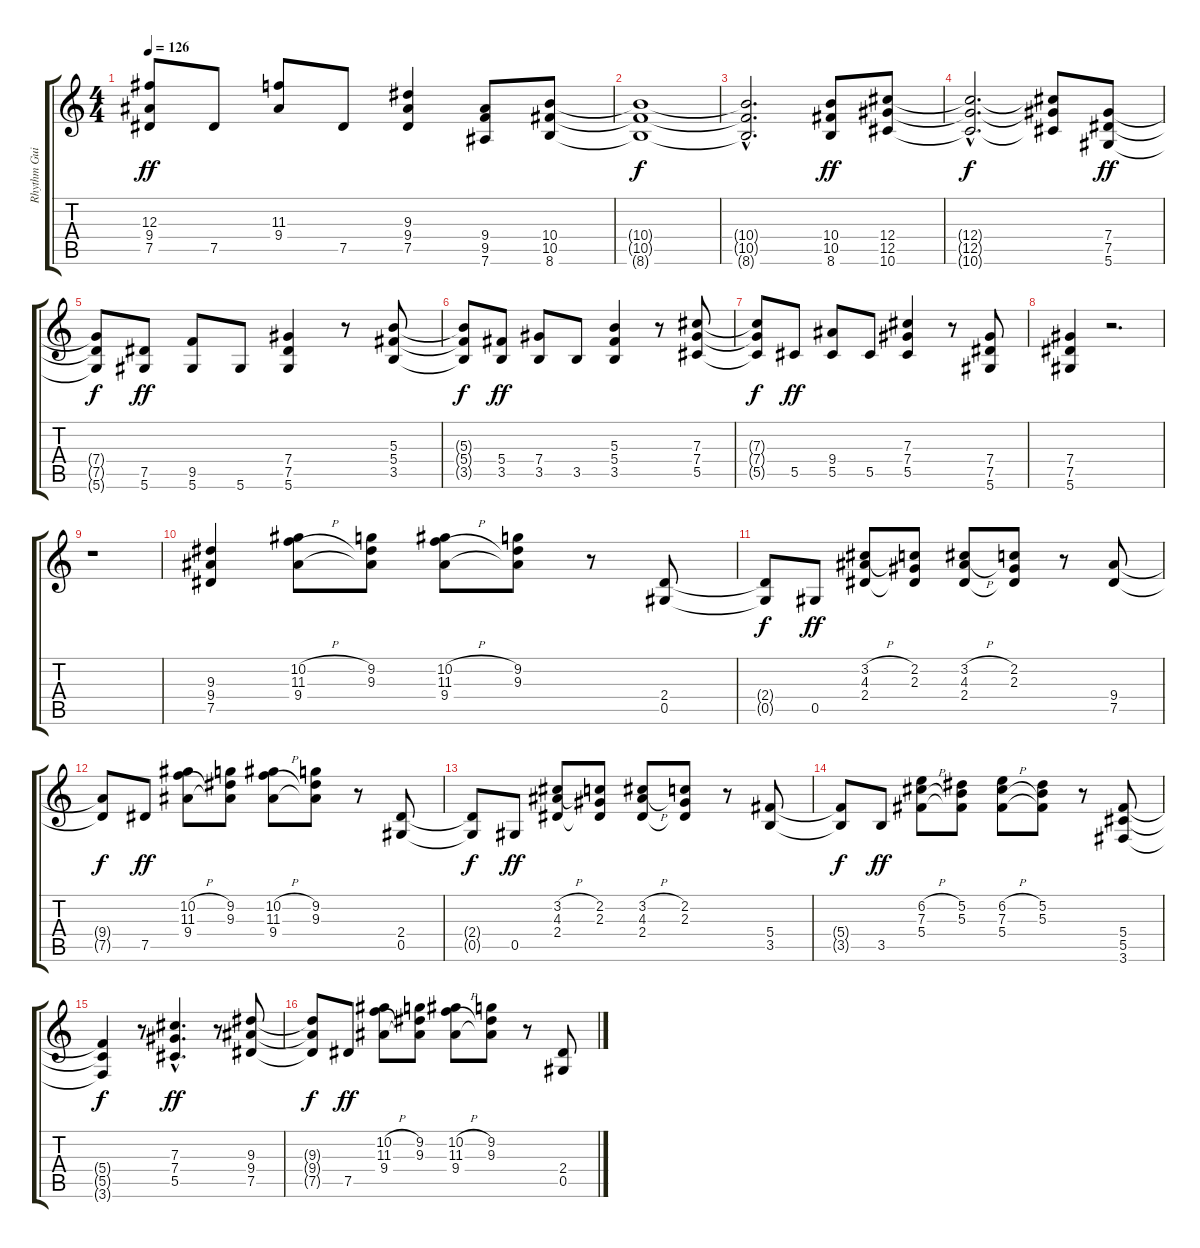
\track ("Rhythm Guitar I" "Rhythm Gui") {instrument overdrivenguitar}
\staff {score tabs}
\tuning (Eb4 Bb3 Gb3 Db3 Ab2 Eb2) {hide}
\ts (4 4)
\tempo 126
\clef g2
\ks c
(12.3 9.4 7.5{t}).8{dy ff} 7.5.8 (11.3 9.4).8 7.5.8 (9.3 9.4 7.5).4 (9.4 9.5 7.6).8 (10.4 10.5 8.6).8 |
(10.4{t} 10.5{t} 8.6{t}).1{dy f} |
(10.4{hac t} 10.5{hac t} 8.6{hac t}).2{d} (10.4 10.5 8.6).8{dy ff} (12.4 12.5 10.6).8 |
(12.4{hac t} 12.5{hac t} 10.6{hac t}).2{d dy f} (12.4{t} 12.5{t} 10.6{t}).8 (7.4 7.5 5.6).8{dy ff} |
(7.4{t} 7.5{t} 5.6{t}).8{dy f} (7.5 5.6).8{dy ff} (9.5 5.6).8 5.6.8 (7.4 7.5 5.6).4 r.8 (5.3 5.4 3.5).8 |
(5.3{t} 5.4{t} 3.5{t}).8{dy f} (5.4 3.5).8{dy ff} (7.4 3.5).8 3.5.8 (5.3 5.4 3.5).4 r.8 (7.3 7.4 5.5).8 |
(7.3{t} 7.4{t} 5.5{t}).8{dy f} 5.5.8{dy ff} (9.4 5.5).8 5.5.8 (7.3 7.4 5.5).4 r.8 (7.4 7.5 5.6).8 |
(7.4 7.5 5.6).4 r.2{d} |
r.1 |
(9.3 9.4 7.5).4 (10.2{h} 11.3{h} 9.4).8 (9.2 9.3 9.4{t}).8 (10.2{h} 11.3{h} 9.4).8 (9.2 9.3 9.4{t}).8 r.8 (2.4 0.5).8 |
(2.4{t} 0.5{t}).8{dy f} 0.5.8{dy ff} (3.2{h} 4.3{h} 2.4).8 (2.2 2.3 2.4{t}).8 (3.2{h} 4.3{h} 2.4).8 (2.2 2.3 2.4{t}).8 r.8 (9.4 7.5).8 |
(9.4{t} 7.5{t}).8{dy f} 7.5.8{dy ff} (10.2{h} 11.3{h} 9.4).8 (9.2 9.3 9.4{t}).8 (10.2{h} 11.3{h} 9.4).8 (9.2 9.3 9.4{t}).8 r.8 (2.4 0.5).8 |
(2.4{t} 0.5{t}).8{dy f} 0.5.8{dy ff} (3.2{h} 4.3{h} 2.4).8 (2.2 2.3 2.4{t}).8 (3.2{h} 4.3{h} 2.4).8 (2.2 2.3 2.4{t}).8 r.8 (5.4 3.5).8 |
(5.4{t} 3.5{t}).8{dy f} 3.5.8{dy ff} (6.2{h} 7.3{h} 5.4).8 (5.2 5.3 5.4{t}).8 (6.2{h} 7.3{h} 5.4).8 (5.2 5.3 5.4{t}).8 r.8 (5.4 5.5 3.6).8 |
(5.4{t} 5.5{t} 3.6{t}).4{dy f} r.8 (7.3{hac} 7.4{hac} 5.5{hac}).4{d dy ff} r.8 (9.3 9.4 7.5).8 |
(9.3{t} 9.4{t} 7.5{t}).8{dy f} 7.5.8{dy ff} (10.2{h} 11.3{h} 9.4).8 (9.2 9.3 9.4{t}).8 (10.2{h} 11.3{h} 9.4).8 (9.2 9.3 9.4{t}).8 r.8 (2.4 0.5).8
